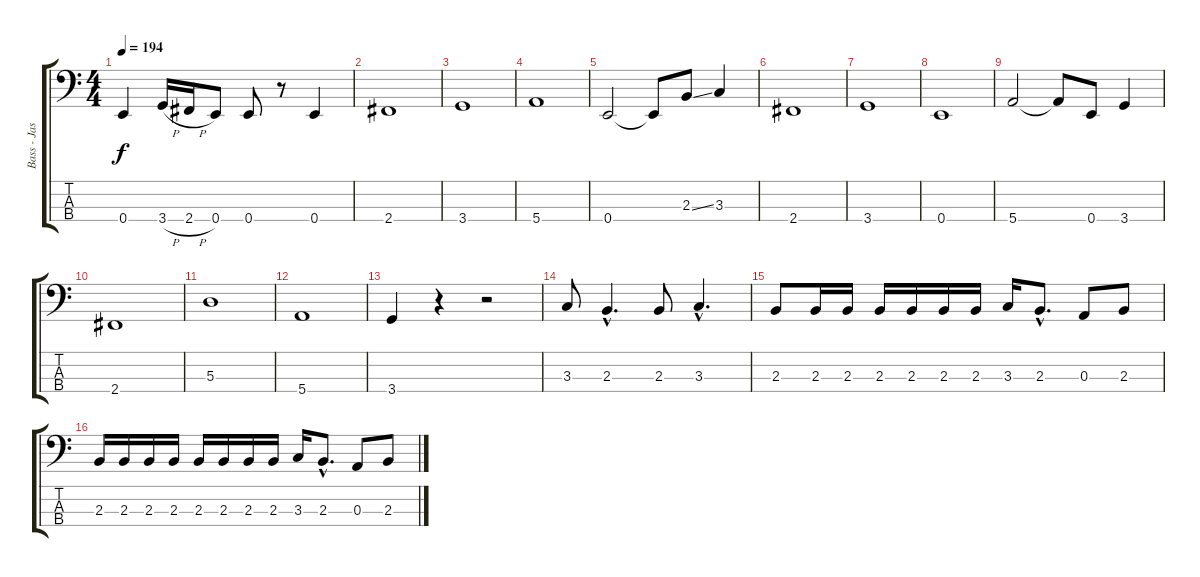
\track ("Bass - Jason" "Bass - Jas") {instrument electricbasspick}
\staff {score tabs}
\tuning (G2 D2 A1 E1) {hide}
\ts (4 4)
\tempo 194
\clef f4
\ks c
0.4.4{dy f} 3.4{h}.16 2.4{h}.16 0.4.8 0.4.8 r.8 0.4.4 |
2.4.1 |
3.4.1 |
5.4.1 |
0.4.2 0.4{t}.8 2.3{ss}.8 3.3.4 |
2.4.1 |
3.4.1 |
0.4.1 |
5.4.2 5.4{t}.8 0.4.8 3.4.4 |
2.4.1 |
5.3.1 |
5.4.1 |
3.4.4 r.4 r.2 |
3.3.8 2.3{hac}.4{d} 2.3.8 3.3{hac}.4{d} |
2.3.8 2.3.16 2.3.16 2.3.16 2.3.16 2.3.16 2.3.16 3.3.16 2.3{hac}.8{d} 0.3.8 2.3.8 |
2.3.16 2.3.16 2.3.16 2.3.16 2.3.16 2.3.16 2.3.16 2.3.16 3.3.16 2.3{hac}.8{d} 0.3.8 2.3.8
